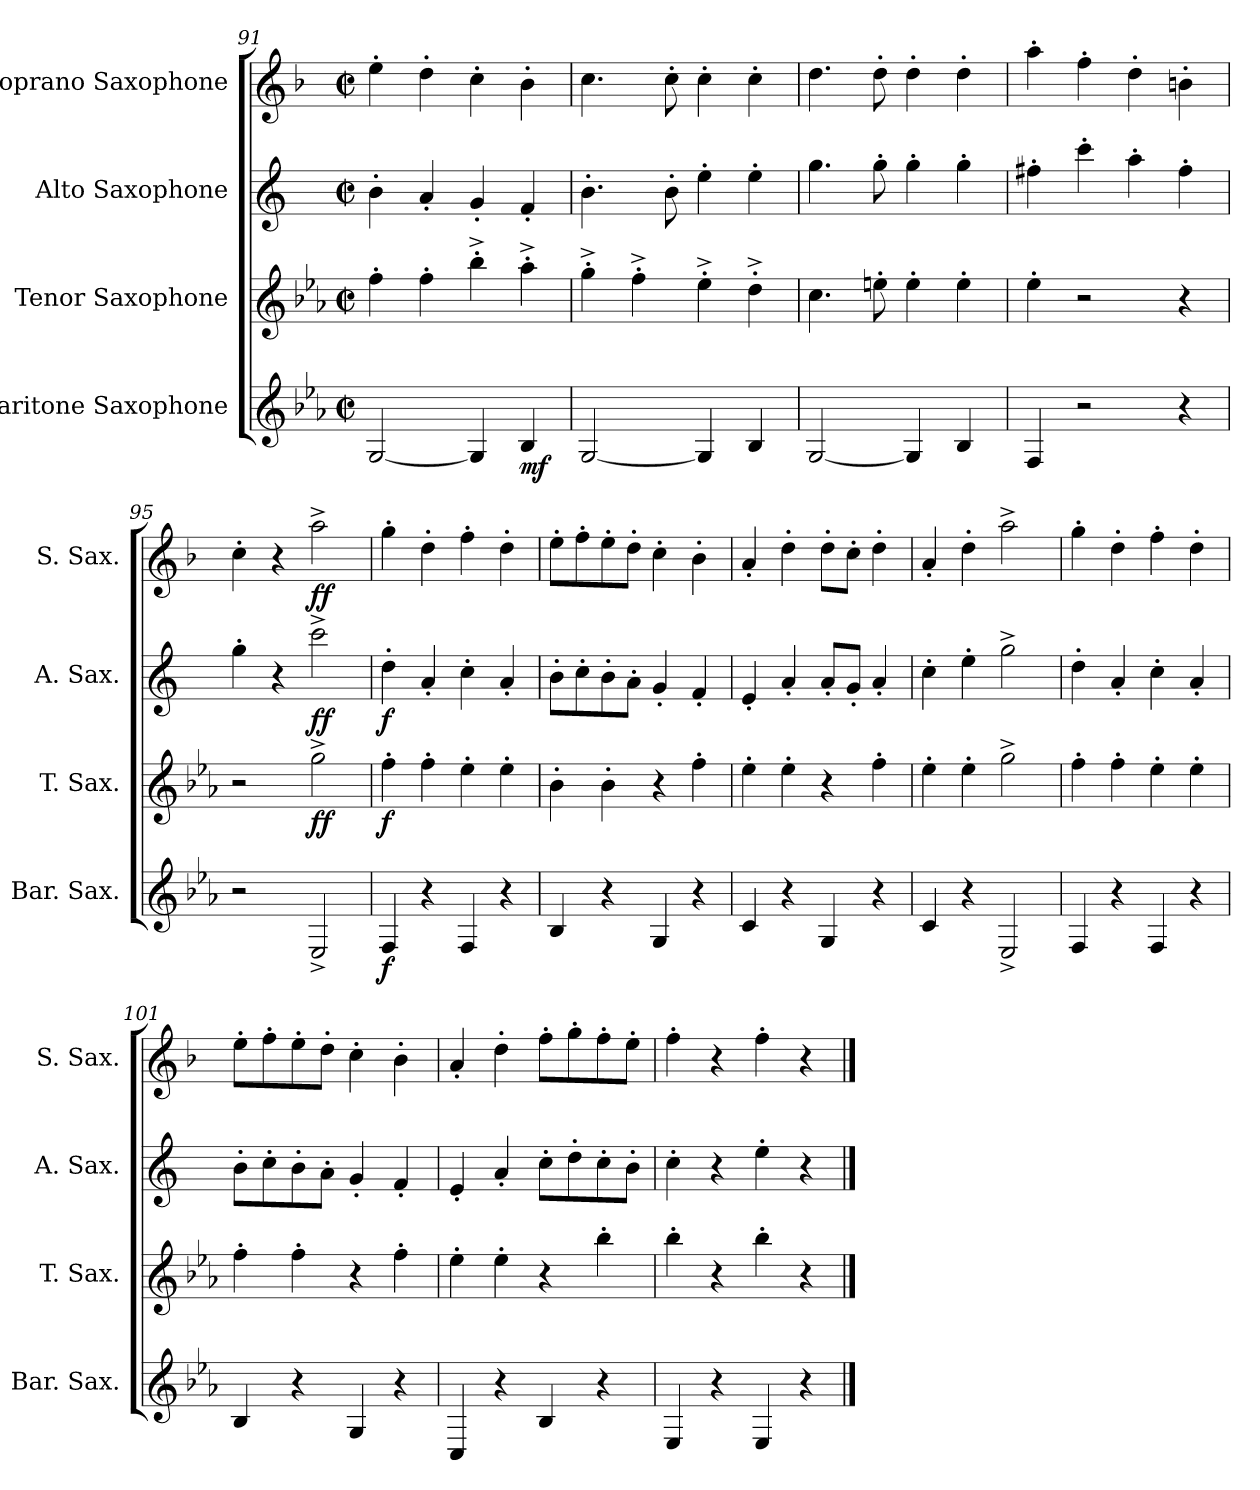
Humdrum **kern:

**kern	**dynam	**kern	**dynam	**kern	**dynam	**kern	**dynam
*part4	*part4	*part3	*part3	*part2	*part2	*part1	*part1
*staff4	*staff4	*staff3	*staff3	*staff2	*staff2	*staff1	*staff1
*I"Baritone Saxophone	*	*I"Tenor Saxophone	*	*I"Alto Saxophone	*	*I"Soprano Saxophone	*
*I'Bar. Sax.	*	*I'T. Sax.	*	*I'A. Sax.	*	*I'S. Sax.	*
*clefG2	*	*clefG2	*	*clefG2	*	*clefG2	*
*ITrd12c21	*	*ITrd8c14	*	*ITrd5c9	*	*ITrd1c2	*
*k[b-e-a-]	*	*k[b-e-a-]	*	*k[b-e-a-]	*	*k[b-e-a-]	*
*M2/2	*	*M2/2	*	*M2/2	*	*M2/2	*
*met(c|)	*	*met(c|)	*	*met(c|)	*	*met(c|)	*
=91	=91	=91	=91	=91	=91	=91	=91
[2GG/	.	4f'\	.	4d'\	.	4dd'\	.
.	.	4f'\	.	4c'/	.	4cc'\	.
4GG/]	.	4b-'^\	.	4B-'/	.	4b-'\	.
!	!LO:DY:b	!	!	!	!	!	!
4BB-/	mf	4a-'^\	.	4A-'/	.	4a-'\	.
!!LO:LB:g=z
=92	=92	=92	=92	=92	=92	=92	=92
[2GG/	.	4g^'\	.	4.d'\	.	4.b-\	.
.	.	4f^'\	.	.	.	.	.
.	.	.	.	8d'\	.	8b-'\	.
4GG/]	.	4e-^'\	.	4g'\	.	4b-'\	.
4BB-/	.	4d^'\	.	4g'\	.	4b-'\	.
=93	=93	=93	=93	=93	=93	=93	=93
[2GG/	.	4.c\	.	4.b-\	.	4.cc\	.
.	.	8en'\	.	8b-'\	.	8cc'\	.
4GG/]	.	4e'\	.	4b-'\	.	4cc'\	.
4BB-/	.	4e'\	.	4b-'\	.	4cc'\	.
=94	=94	=94	=94	=94	=94	=94	=94
4FF/	.	4e-'\	.	4an'\	.	4gg'\	.
2r	.	2r	.	4ee-'\	.	4ee-'\	.
.	.	.	.	4cc'\	.	4cc'\	.
4r	.	4r	.	4a'\	.	4an'\	.
=95	=95	=95	=95	=95	=95	=95	=95
2r	.	2r	.	4b-'\	.	4b-'\	.
.	.	.	.	4r	.	4r	.
!	!LO:DY:b	!	!	!	!	!	!
!	!LO:DY:n=1:b	!	!LO:DY:b	!	!LO:DY:b	!	!LO:DY:b
2EE-^/	ff mf	2g^\	ff	2ee-^\	ff	2gg^\	ff
=96	=96	=96	=96	=96	=96	=96	=96
!	!LO:DY:b	!	!LO:DY:b	!	!LO:DY:b	!	!
4FF/	f	4f'\	f	4f'\	f	4ff'\	.
4r	.	4f'\	.	4c'/	.	4cc'\	.
4FF/	.	4e-'\	.	4e-'\	.	4ee-'\	.
4r	.	4e-'\	.	4c'/	.	4cc'\	.
=97	=97	=97	=97	=97	=97	=97	=97
4BB-/	.	4B-'\	.	8d'\L	.	8dd'\L	.
.	.	.	.	8e-'\	.	8ee-'\	.
4r	.	4B-'\	.	8d'\	.	8dd'\	.
.	.	.	.	8c'\J	.	8cc'\J	.
4GG/	.	4r	.	4B-'/	.	4b-'\	.
4r	.	4f'\	.	4A-'/	.	4a-'\	.
=98	=98	=98	=98	=98	=98	=98	=98
4C/	.	4e-'\	.	4G'/	.	4g'/	.
4r	.	4e-'\	.	4c'/	.	4cc'\	.
4GG/	.	4r	.	8c'/L	.	8cc'\L	.
.	.	.	.	8B-'/J	.	8b-'\J	.
4r	.	4f'\	.	4c'/	.	4cc'\	.
!!LO:PB:g=z
=99	=99	=99	=99	=99	=99	=99	=99
4C/	.	4e-'\	.	4e-'\	.	4g'/	.
4r	.	4e-'\	.	4g'\	.	4cc'\	.
2EE-^/	.	2g^\	.	2b-^\	.	2gg^\	.
=100	=100	=100	=100	=100	=100	=100	=100
4FF/	.	4f'\	.	4f'\	.	4ff'\	.
4r	.	4f'\	.	4c'/	.	4cc'\	.
4FF/	.	4e-'\	.	4e-'\	.	4ee-'\	.
4r	.	4e-'\	.	4c'/	.	4cc'\	.
=101	=101	=101	=101	=101	=101	=101	=101
4BB-/	.	4f'\	.	8d'\L	.	8dd'\L	.
.	.	.	.	8e-'\	.	8ee-'\	.
4r	.	4f'\	.	8d'\	.	8dd'\	.
.	.	.	.	8c'\J	.	8cc'\J	.
4GG/	.	4r	.	4B-'/	.	4b-'\	.
4r	.	4f'\	.	4A-'/	.	4a-'\	.
=102	=102	=102	=102	=102	=102	=102	=102
4CC/	.	4e-'\	.	4G'/	.	4g'/	.
4r	.	4e-'\	.	4c'/	.	4cc'\	.
4BB-/	.	4r	.	8e-'\L	.	8ee-'\L	.
.	.	.	.	8f'\	.	8ff'\	.
4r	.	4b-'\	.	8e-'\	.	8ee-'\	.
.	.	.	.	8d'\J	.	8dd'\J	.
=103	=103	=103	=103	=103	=103	=103	=103
4EE-/	.	4b-'\	.	4e-'\	.	4ee-'\	.
4r	.	4r	.	4r	.	4r	.
4EE-/	.	4b-'\	.	4g'\	.	4ee-'\	.
4r	.	4r	.	4r	.	4r	.
==	==	==	==	==	==	==	==
*-	*-	*-	*-	*-	*-	*-	*-
